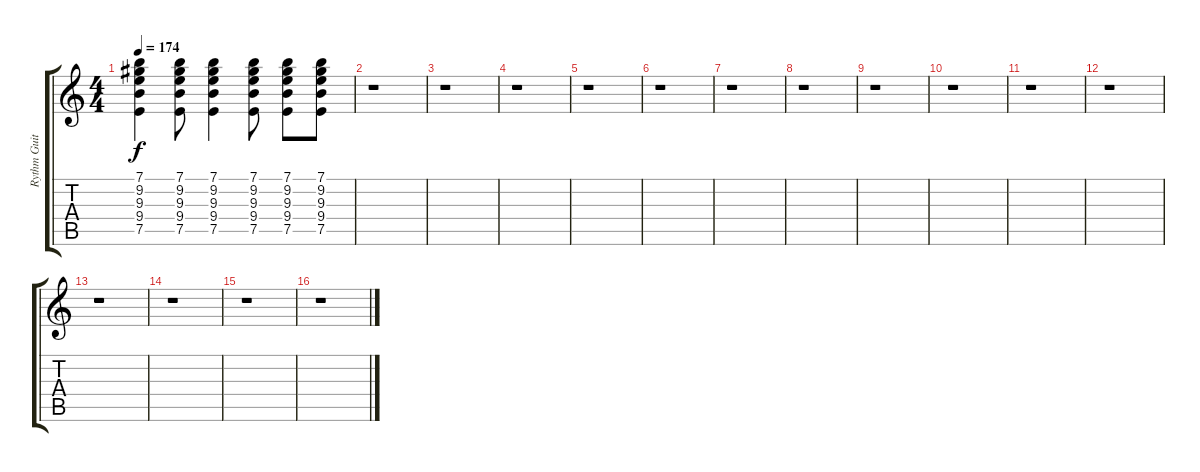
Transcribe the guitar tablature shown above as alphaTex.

\track ("Rythm Guitar" "Rythm Guit") {instrument acousticguitarnylon}
\staff {score tabs}
\tuning (E4 B3 G3 D3 A2 E2) {hide}
\ts (4 4)
\tempo 174
\clef g2
\ks c
(7.1 9.2 9.3 9.4 7.5).4{dy f} (7.1 9.2 9.3 9.4 7.5).8 (7.1 9.2 9.3 9.4 7.5).4 (7.1 9.2 9.3 9.4 7.5).8 (7.1 9.2 9.3 9.4 7.5).8 (7.1 9.2 9.3 9.4 7.5).8 |
r.1 |
r.1 |
r.1 |
r.1 |
r.1 |
r.1 |
r.1 |
r.1 |
r.1 |
r.1 |
r.1 |
r.1 |
r.1 |
r.1 |
r.1
